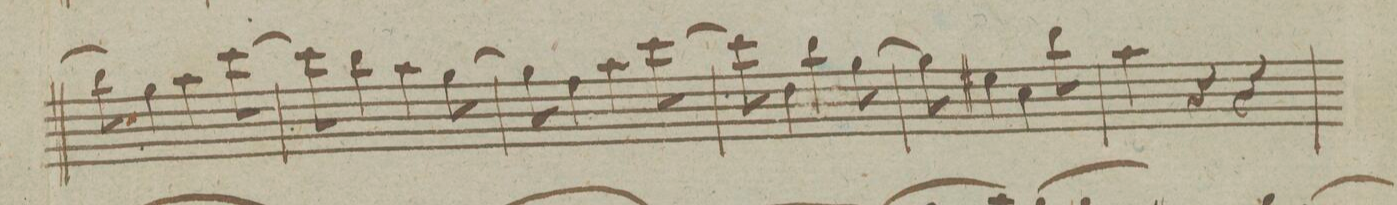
**kern	**dynam
*I"Fagotto Primo.	*
*clefF4	*
*k[]	*
*M3/4	*
8d\]	.
4B\	.
4c\	.
[8e\	.
=76	=76
8e\]	.
4d\	.
4c\	.
[8B\	.
=77	=77
8B\]	.
4A\	.
4c\	.
[8e\	.
=78	=78
8e\]	.
4F\	.
4d\	.
[8B\	.
=79	=79
8B\]	.
4G#X\	.
4E\	.
8d\	.
=80	=80
4c\	.
4r	.
4r	.
=81	=81
*-	*-
